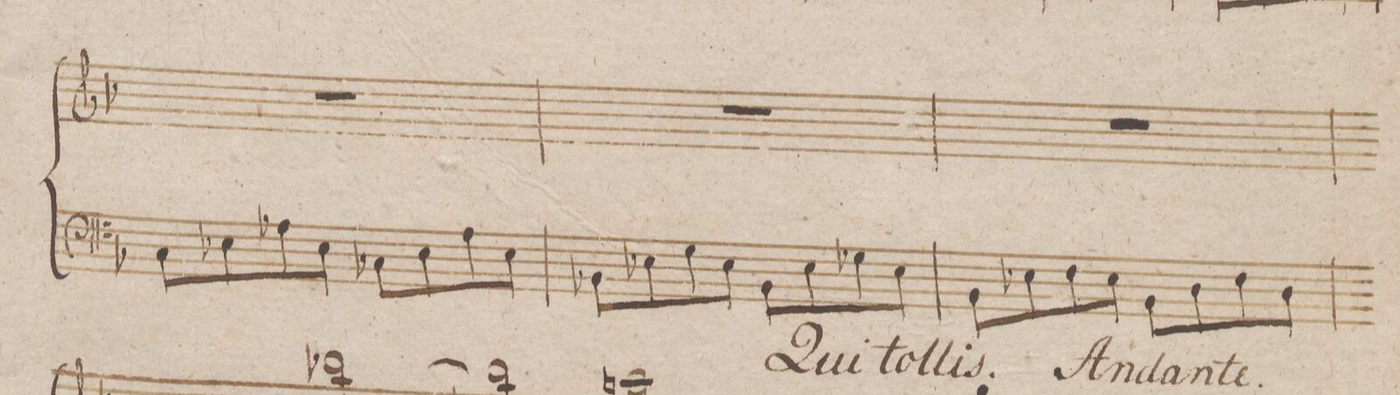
**kern
*I"Organo.
*clefF4
*k[b-]
*met(c)
*M4/4
8C\L
8E-X\
8A-X\
8E-\J
8C-X\L
8E-\
8A-\
8E-\J
=69
8BB-X\L
8E-X\
8G\
8E-\J
8BB-\L
8E-\
8G-X\
8E-\J
=70
8BB-\L
8E-X\
8F\
8E-\J
8BB-\L
8D\
8F\
8D\J
=71
*-
